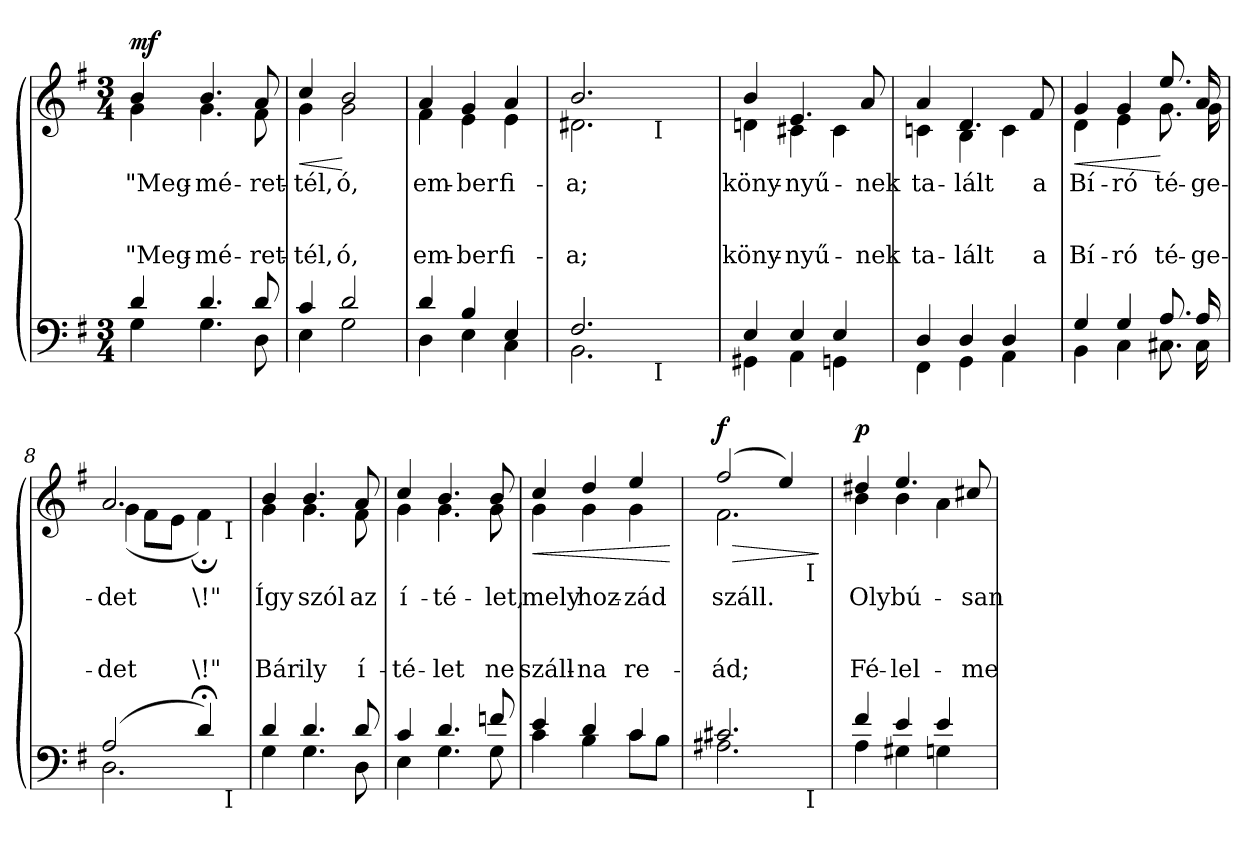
**kern	**kern	**text	**text	**text	**text	**dynam
*part2	*part1	*part1	*part1	*part1	*part1	*part1
*staff2	*staff1	*staff1	*staff1	*staff1	*staff1	*staff1
*clefF4	*clefG2	*	*	*	*	*
*k[f#]	*k[f#]	*	*	*	*	*
*e:	*e:	*	*	*	*	*
*M3/4	*M3/4	*	*	*	*	*
=1	=1	=1	=1	=1	=1	=1
*^	*	*	*	*	*	*
!	!	!LO:TX:a:B:t=Grave	!	!	!	!	!
!	!	!	!LO:LY:b	!	!	!LO:LY:b	!LO:DY:b
*	*	*^	*	*	*	*	*
4d/	4G\	4b/	4g\	"Meg-	.	.	"Meg-	mf
!	!	!	!	!LO:LY:b	!	!	!LO:LY:b	!
4.d/	4.G\	4.b/	4.g\	-mé-	.	.	-mé-	.
!	!	!	!	!LO:LY:b	!	!	!LO:LY:b	!
8d/	8D\	8a/	8f#\	-ret-	.	.	-ret-	.
=2	=2	=2	=2	=2	=2	=2	=2	=2
!	!	!	!	!LO:LY:b	!	!	!LO:LY:b	!LO:HP:b
4c/	4E\	4cc/	4g\	-tél,	.	.	-tél,	<
!	!	!	!	!LO:LY:b	!	!	!LO:LY:b	!
2d/	2G\	2b/	2g\	ó,	.	.	ó,	[
=3	=3	=3	=3	=3	=3	=3	=3	=3
!	!	!	!	!LO:LY:b	!	!	!LO:LY:b	!
4d/	4D\	4a/	4f#\	em-	.	.	em-	.
!	!	!	!	!LO:LY:b	!	!	!LO:LY:b	!
4B/	4E\	4g/	4e\	-ber	.	.	-ber	.
!	!	!	!	!LO:LY:b	!	!	!LO:LY:b	!
4E/	4C\	4a/	4e\	fi-	.	.	fi-	.
*	*	*v	*v	*	*	*	*	*
=4	=4	=4	=4	=4	=4	=4	=4
*	*	*^	*	*	*	*	*
!	!	!	!	!LO:LY:b	!	!	!LO:LY:b	!
*	*^	*	*^	*	*	*	*	*
2.F#/	2.BB\	4ryy	2.b/	2.d#X\	4ryy	-a;	.	.	-a;	.
.	.	8ryy	.	.	8ryy	.	.	.	.	.
.	.	32ryy	.	.	32ryy	.	.	.	.	.
!	!	!	!	!	!LO:TX:b:t=I	!	!	!	!	!
!	!	!LO:TX:b:t=I	!	!	!	!	!	!	!	!
.	.	4ryy	.	.	4ryy	.	.	.	.	.
.	.	16.ryy	.	.	16.ryy	.	.	.	.	.
*	*v	*v	*	*	*	*	*	*	*	*
*	*	*v	*v	*v	*	*	*	*	*
=5	=5	=5	=5	=5	=5	=5	=5
*	*^	*^	*	*	*	*	*
*	*	*	*	*^	*	*	*	*	*
!	!	!	!	!	!	!LO:LY:b	!	!	!LO:LY:b	!
*	*v	*v	*	*	*	*	*	*	*	*
*	*	*	*v	*v	*	*	*	*	*
4E/	4GG#X\	4b/	4dn\	köny-	.	.	köny-	.
!	!	!	!	!LO:LY:b	!	!	!LO:LY:b	!
4E/	4AA\	4.e/	4c#X\	-nyű-	.	.	-nyű-	.
4E/	4GGn\	.	4c#\	.	.	.	.	.
!	!	!	!	!LO:LY:b	!	!	!LO:LY:b	!
.	.	8a/	.	-nek	.	.	-nek	.
=6	=6	=6	=6	=6	=6	=6	=6	=6
!	!	!	!	!LO:LY:b	!	!	!LO:LY:b	!
4D/	4FF#\	4a/	4cn\	ta-	.	.	ta-	.
!	!	!	!	!LO:LY:b	!	!	!LO:LY:b	!
4D/	4GG\	4.d/	4B\	-lált	.	.	-lált	.
4D/	4AA\	.	4c\	.	.	.	.	.
!	!	!	!	!LO:LY:b	!	!	!LO:LY:b	!
.	.	8f#/	.	a	.	.	a	.
!!LO:LB:g=z	!!
=7	=7	=7	=7	=7	=7	=7	=7	=7
!	!	!	!	!LO:LY:b	!	!	!LO:LY:b	!LO:HP:b
4G/	4BB\	4g/	4d\	Bí-	.	.	Bí-	<
!	!	!	!	!LO:LY:b	!	!	!LO:LY:b	!
4G/	4C\	4g/	4e\	-ró	.	.	-ró	.
!	!	!	!	!LO:LY:b	!	!	!LO:LY:b	!
8.A/	8.C#X\	8.ee/	8.g\	té-	.	.	té-	[
!	!	!	!	!LO:LY:b	!	!	!LO:LY:b	!
16A/	16C#\	16a/	16g\	-ge-	.	.	-ge-	.
*	*	*v	*v	*	*	*	*	*
=8	=8	=8	=8	=8	=8	=8	=8
*	*	*^	*	*	*	*	*
!	!	!	!	!LO:LY:b	!	!	!LO:LY:b	!
*	*^	*	*^	*	*	*	*	*
(>2A/	2.D\	2ryy	2.a/	(<4g\	2ryy	-det	.	.	-det	.
.	.	.	.	8f#\L	.	.	.	.	.	.
.	.	.	.	8e\J	.	.	.	.	.	.
!	!	!	!	!	!	!LO:LY:b	!	!	!LO:LY:b	!
4d;/)	.	8ryy	.	4f#;<\)	8ryy	\!"	.	.	\!"	.
!	!	!	!	!	!LO:TX:b:t=I	!	!	!	!	!
!	!	!LO:TX:b:t=I	!	!	!	!	!	!	!	!
.	.	8ryy	.	.	8ryy	.	.	.	.	.
*	*v	*v	*	*	*	*	*	*	*	*
*	*	*v	*v	*v	*	*	*	*	*
=9	=9	=9	=9	=9	=9	=9	=9
*	*^	*^	*	*	*	*	*
*	*	*	*	*^	*	*	*	*	*
!	!	!	!	!	!	!LO:LY:b	!	!	!LO:LY:b	!
*	*v	*v	*	*	*	*	*	*	*	*
*	*	*	*v	*v	*	*	*	*	*
4d/	4G\	4b/	4g\	Így	.	.	Bár	.
!	!	!	!	!LO:LY:b	!	!	!LO:LY:b	!
4.d/	4.G\	4.b/	4.g\	szól	.	.	ily	.
!	!	!	!	!LO:LY:b	!	!	!LO:LY:b	!
8d/	8D\	8a/	8f#\	az	.	.	í-	.
=10	=10	=10	=10	=10	=10	=10	=10	=10
!	!	!	!	!LO:LY:b	!	!	!LO:LY:b	!
4c/	4E\	4cc/	4g\	í-	.	.	-té-	.
!	!	!	!	!LO:LY:b	!	!	!LO:LY:b	!
4.d/	4.G\	4.b/	4.g\	-té-	.	.	-let	.
!	!	!	!	!LO:LY:b	!	!	!LO:LY:b	!
8fn/	8G\	8b/	8g\	-let,	.	.	ne	.
=11	=11	=11	=11	=11	=11	=11	=11	=11
!	!	!	!	!LO:LY:b	!	!	!LO:LY:b	!LO:HP:b
4e/	4c\	4cc/	4g\	mely	.	.	száll-	<
!	!	!	!	!LO:LY:b	!	!	!LO:LY:b	!
4d/	4B\	4dd/	4g\	hoz-	.	.	-na	.
!	!	!	!	!LO:LY:b	!	!	!LO:LY:b	!
4c/	8c\L	4ee/	4g\	-zád	.	.	re-	.
.	8B\J	.	.	.	.	.	.	.
*v	*v	*	*	*	*	*	*	*
*	*v	*v	*	*	*	*	*
.	.	.	.	.	.	[
=12	=12	=12	=12	=12	=12	=12
*^	*	*	*	*	*	*
!	!	!	!LO:LY:b	!	!	!LO:LY:b	!LO:HP:b
*	*	*^	*	*	*	*	*
!	!	!	!	!	!	!	!	!LO:DY:n=1:a
*	*^	*	*^	*	*	*	*	*
2.c#X/	2.A#X\	2ryy	(>2ff#/	2.f#\	2ryy	száll.	.	.	-ád;	> f
.	.	8ryy	4ee/)	.	8ryy	.	.	.	.	.
!	!	!	!	!	!LO:TX:b:t=I	!	!	!	!	!
!	!	!LO:TX:b:t=I	!	!	!	!	!	!	!	!
.	.	8ryy	.	.	8ryy	.	.	.	.	.
.	.	.	.	.	.	.	.	.	.	]
*	*v	*v	*	*	*	*	*	*	*	*
*	*	*v	*v	*v	*	*	*	*	*
!!LO:LB:g=z
=13	=13	=13	=13	=13	=13	=13	=13
*	*^	*^	*	*	*	*	*
*	*	*	*	*^	*	*	*	*	*
!	!	!	!	!	!	!LO:LY:b	!	!	!LO:LY:b	!LO:DY:a
*	*v	*v	*	*	*	*	*	*	*	*
*	*	*	*v	*v	*	*	*	*	*
4f#/	4A\	4dd#X/	4b\	Oly	.	.	Fé-	p
!	!	!	!	!LO:LY:b	!	!	!LO:LY:b	!
4e/	4G#X\	4.ee/	4b\	bú-	.	.	-lel-	.
4e/	4Gn\	.	4a\	.	.	.	.	.
!	!	!	!	!LO:LY:b	!	!	!LO:LY:b	!
.	.	8cc#X/	.	-san	.	.	-me-	.
*v	*v	*	*	*	*	*	*	*
*	*v	*v	*	*	*	*	*
=	=	=	=	=	=	=
*-	*-	*-	*-	*-	*-	*-
